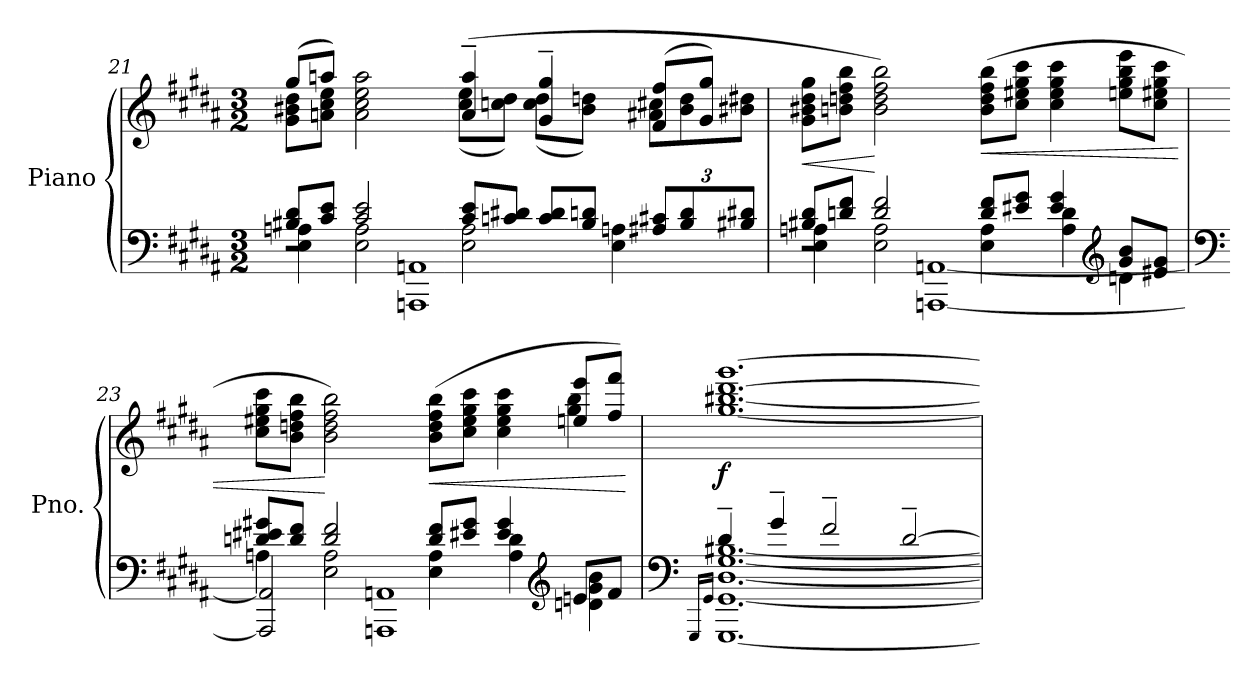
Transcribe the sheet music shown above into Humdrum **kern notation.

**kern	**kern	**dynam
*part1	*part1	*part1
*staff2	*staff1	*staff1/2
*I"Piano	*	*
*I'Pno.	*	*
!!LO:LB:g=z
*clefF4	*clefG2	*
*k[f#c#g#d#a#]	*k[f#c#g#d#a#]	*
*M3/2	*M3/2	*
=21	=21	=21
*^	*^	*
*	*^	*	*	*
8B#X/ 8d#/L	4E\ 4An\	2r	(>8gg#/L	8g#\ 8b#X\ 8dd#\L	.
8c#/ 8e/J	.	.	8aan/J)	8an\ 8cc#\ 8ee\J	.
2c#/ 2e/	2E\ 2A\	.	2a\ 2cc#\ 2ee\ 2aa\	2ryy	.
.	.	1AAAn 1AAn	.	.	.
8c#/ 8e/L	2E\ 2A\	.	(>4a/~ 4aa/~	(>8cc#\ 8ee\L	.
8cn/ 8d#X/J	.	.	.	8ccn\ 8dd#\J)	.
8c/ 8d#/L	.	.	4g#/~ 4gg#/~	(>8cc\ 8dd#\L	.
8B#/ 8dn/J	.	.	.	8b#\ 8ddn\J)	.
*Xbrackettup	*	*	*	*Xtuplet	*
12A#X/ 12c#X/L	4E\ 4An\	.	(>8f#/ 8ff#/L	12a#X\ 12cc#X\L	.
12B#/ 12d/	.	.	.	12b#\ 12dd\	.
.	.	.	8g#/ 8gg#/J)	.	.
12B#X/ 12d#X/J	.	.	.	12b#X\ 12dd#X\J	.
=22	=22	=22	=22	=22	=22
!	!	!	!	!	!LO:HP:b
*	*	*	*v	*v	*
8B#X/ 8d#/L	2r	4E\ 4An\	8g#\ 8b#X\ 8dd#\ 8gg#\L	<
8dn/ 8f#/J	.	.	8bn\ 8ddn\ 8ff#\ 8bb\J	.
2d/ 2f#/	.	2E\ 2A\	2b\ 2dd\ 2ff#\ 2bb\)	[
.	[1AAAn [1AAn	.	.	.
!	!	!	!	!LO:HP:b
8d/ 8f#/L	.	4E\ 4A\	(>8b\ 8dd\ 8ff#\ 8bb\L	<
8e#X/ 8g#/J	.	.	8cc#\ 8ee#X\ 8gg#\ 8ccc#\J	.
4e#/ 4g#/	.	4A\ 4d\	4cc#\ 4ee#\ 4gg#\ 4ccc#\	.
*clefG2	*	*	*	*
8g#/ 8b/L	.	4dn\	8een\ 8gg#\ 8bb\ 8eee\L	.
8e#X/ 8g#/J	.	.	8cc#\ 8ee#X\ 8gg#\ 8ccc#\J	.
=23	=23	=23	=23	=23
*clefF4	*	*	*	*
*	*	*	*^	*
8dn/ 8e#X/ 8g#X/L	4An\	2AAAn/] 2AAn/]	8cc#\ 8ee#X\ 8gg#\ 8ccc#\L	4ryy	.
8d/ 8f#/J	.	.	8b\ 8ddn\ 8ff#\ 8bb\J	.	.
*	*	*	*v	*v	*
2d/ 2f#/	2E\ 2A\	.	2b\ 2dd\ 2ff#\ 2bb\)	[
.	.	1AAA 1AA	.	.
!	!	!	!	!LO:HP:b
8d/ 8f#/L	4E\ 4A\	.	(>8b\ 8dd\ 8ff#\ 8bb\L	<
8e#X/ 8g#/J	.	.	8cc#\ 8ee#\ 8gg#\ 8ccc#\J	.
4e#/ 4g#/	4A\ 4d\	.	4cc#\ 4ee#\ 4gg#\ 4ccc#\	.
*clefG2	*	*	*	*
*	*	*	*^	*
8en/L	4dn\ 4g#\ 4b\	.	8een/ 8eee/L	4gg#\ 4bb\	.
8f#/J	.	.	8ff#/ 8fff#/J)	.	.
*v	*v	*v	*	*	*
*	*v	*v	*
.	.	[
!!LO:LB:g=z
=24	=24	=24
*clefF4	*	*
*^	*	*
.	16qGGG#/LL	.	.
.	16qGG#/JJ	.	.
!	!	!	!LO:DY:b
4d#~/	[1.GGG# [1.GG# [1.D# [1.G# [1.B#X	[1.gg# [1.bb#X [1.ddd# [1.ggg#	f
4g#~/	.	.	.
2f#~/	.	.	.
[2d#~/	.	.	.
*v	*v	*	*
=	=	=
*-	*-	*-
